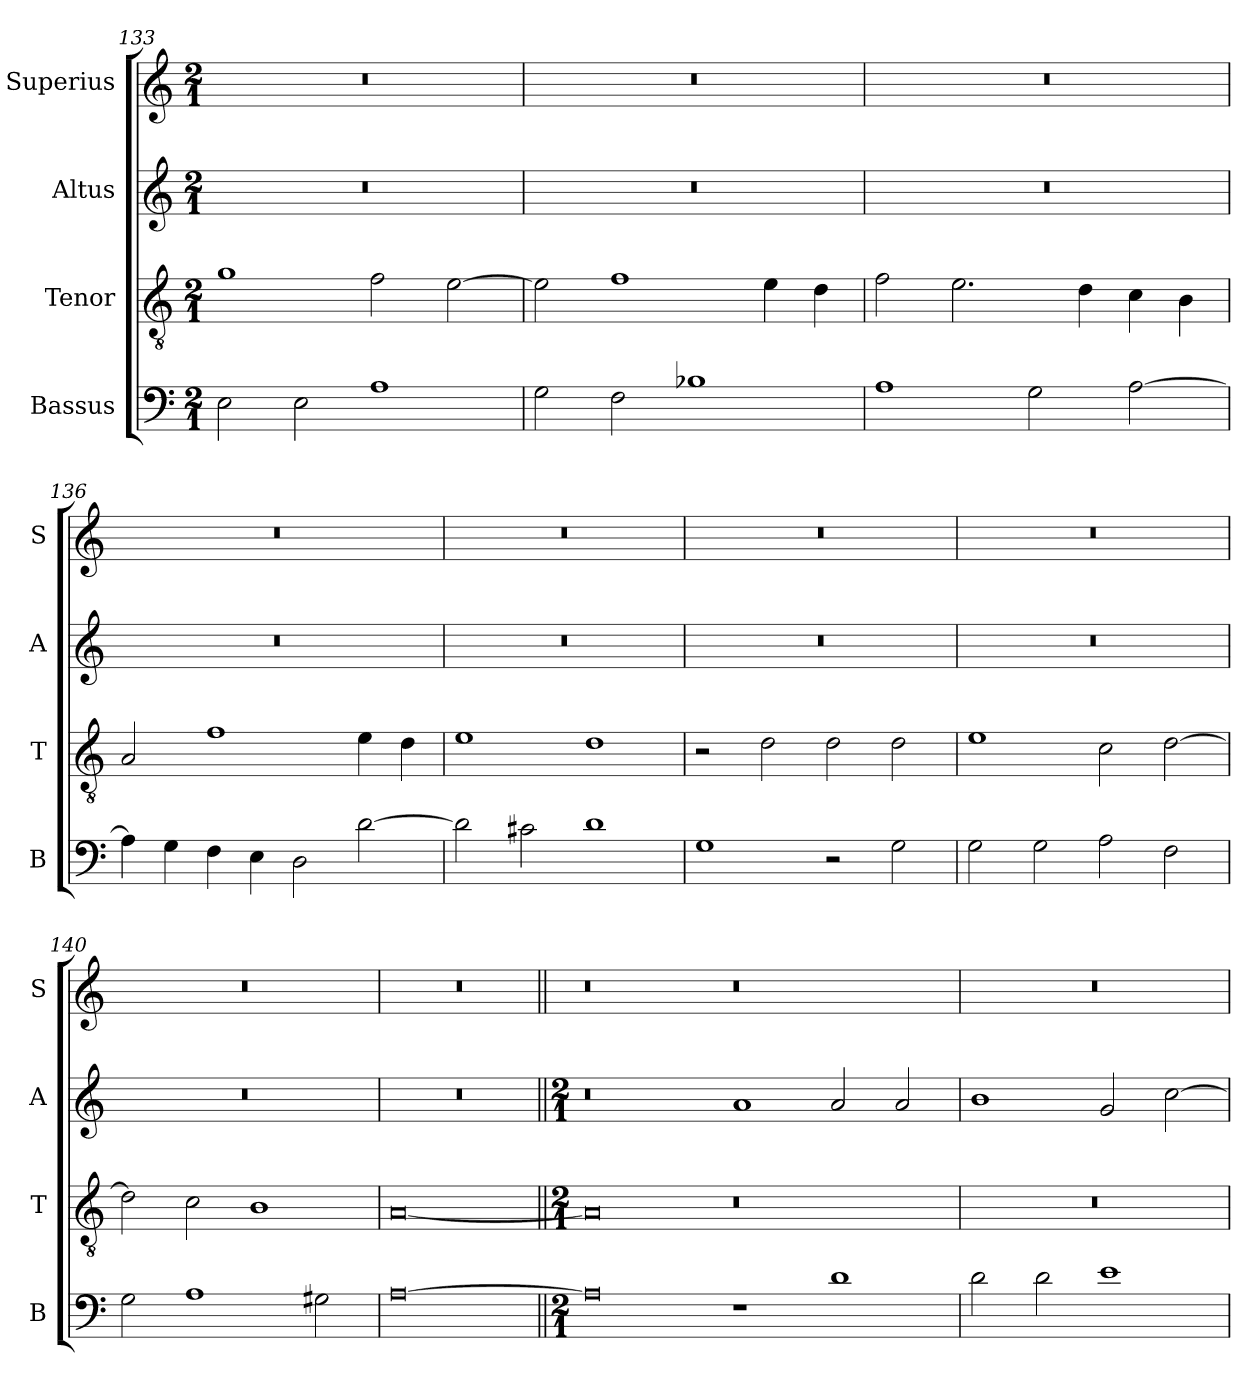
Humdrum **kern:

**kern	**kern	**kern	**kern
*part4	*part3	*part2	*part1
*staff4	*staff3	*staff2	*staff1
*I"Bassus	*I"Tenor	*I"Altus	*I"Superius
*I'B	*I'T	*I'A	*I'S
*clefF4	*clefGv2	*clefG2	*clefG2
*k[]	*k[]	*k[]	*k[]
*C:	*C:	*C:	*C:
*M2/1	*M2/1	*M2/1	*M2/1
=133	=133	=133	=133
2E	1g	0r	0r
2E	.	.	.
1A	2f	.	.
.	[2e	.	.
=134	=134	=134	=134
2G	2e]	0r	0r
2F	1f	.	.
1B-X	.	.	.
.	4e	.	.
.	4d	.	.
=135	=135	=135	=135
1A	2f	0r	0r
.	2.e	.	.
2G	.	.	.
.	4d	.	.
[2A	4c	.	.
.	4B	.	.
=136	=136	=136	=136
4A]	2A	0r	0r
4G	.	.	.
4F	1f	.	.
4E	.	.	.
2D	.	.	.
[2d	4e	.	.
.	4d	.	.
=137	=137	=137	=137
2d]	1e	0r	0r
2c#X	.	.	.
1d	1d	.	.
=138	=138	=138	=138
1G	2r	0r	0r
.	2d	.	.
2r	2d	.	.
2G	2d	.	.
=139	=139	=139	=139
2G	1e	0r	0r
2G	.	.	.
2A	2c	.	.
2F	[2d	.	.
=140	=140	=140	=140
2G	2d]	0r	0r
1A	2c	.	.
.	1B	.	.
2G#X	.	.	.
=141	=141	=141	=141
[0A	[0A	0r	0r
=142||	=142||	=142||	=142||
*M2/1	*M2/1	*M2/1	*
0A]	0A]	0r	0r
1r	0r	1a	0r
1d	.	2a	.
.	.	2a	.
=143	=143	=143	=143
2d	0r	1b	0r
2d	.	.	.
1e	.	2g	.
.	.	[2cc	.
=	=	=	=
*-	*-	*-	*-
